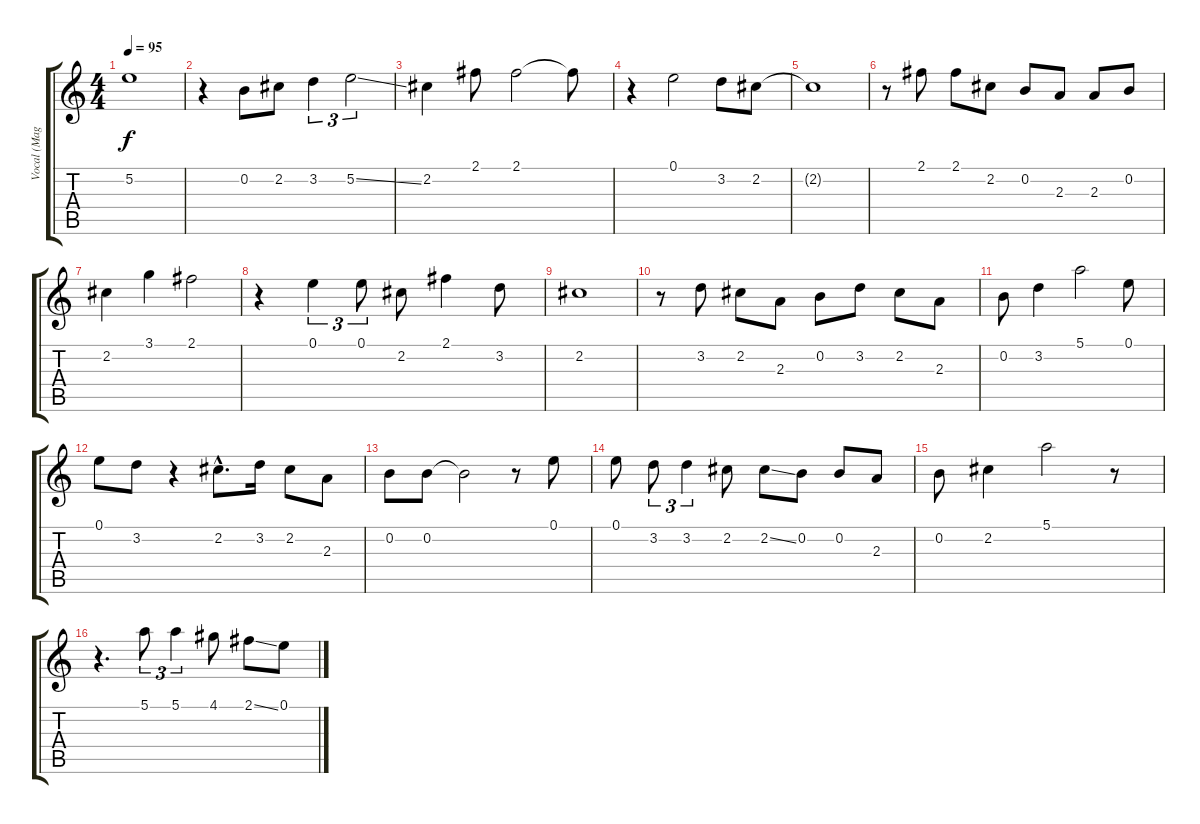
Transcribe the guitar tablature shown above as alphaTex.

\track ("Vocal (Maggie Reilly)" "Vocal (Mag") {instrument electricguitarjazz}
\staff {score tabs}
\tuning (E4 B3 G3 D3 A2 E2) {hide}
\ts (4 4)
\tempo 95
\clef g2
\ks c
5.2.1{dy f} |
r.4 0.2.8 2.2.8 3.2.4{tu (3 2)} 5.2{ss}.2{tu (3 2)} |
2.2.4 2.1.8 2.1.2 2.1{t}.8 |
r.4 0.1.2 3.2.8 2.2.8 |
2.2{t}.1 |
r.8 2.1.8 2.1.8 2.2.8 0.2.8 2.3.8 2.3.8 0.2.8 |
2.2.4 3.1.4 2.1.2 |
r.4 0.1.4{tu (3 2)} 0.1.8{tu (3 2)} 2.2.8 2.1.4 3.2.8 |
2.2.1 |
r.8 3.2.8 2.2.8 2.3.8 0.2.8 3.2.8 2.2.8 2.3.8 |
0.2.8 3.2.4 5.1.2 0.1.8 |
0.1.8 3.2.8 r.4 2.2{hac}.8{d} 3.2.16 2.2.8 2.3.8 |
0.2.8 0.2.8 0.2{t}.2 r.8 0.1.8 |
0.1.8 3.2.8{tu (3 2)} 3.2.4{tu (3 2)} 2.2.8 2.2{ss}.8 0.2.8 0.2.8 2.3.8 |
0.2.8 2.2.4 5.1.2 r.8 |
r.4{d} 5.1.8{tu (3 2)} 5.1.4{tu (3 2)} 4.1.8 2.1{ss}.8 0.1.8
